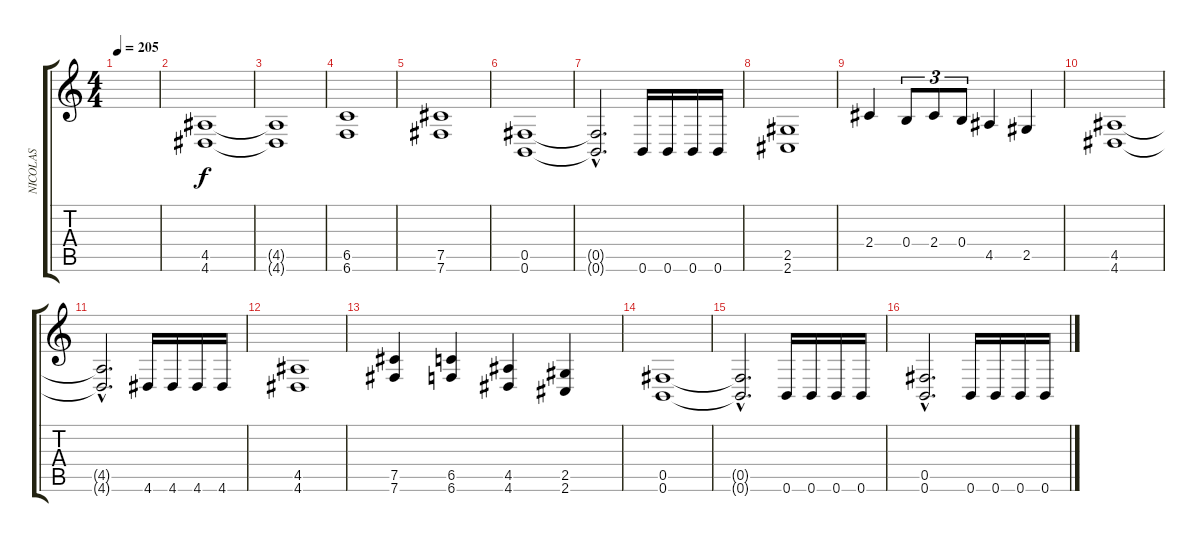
\track ("NICOLAS" "NICOLAS") {instrument overdrivenguitar}
\staff {score tabs}
\tuning (Db4 Ab3 E3 B2 Gb2 B1) {hide}
\ts (4 4)
\tempo 205
\clef g2
\ks c
|
(4.5 4.6).1 |
(4.5{t} 4.6{t}).1 |
(6.5 6.6).1 |
(7.5 7.6).1 |
(0.5 0.6).1 |
(0.5{hac t} 0.6{hac t}).2{d} 0.6.16 0.6.16 0.6.16 0.6.16 |
(2.5 2.6).1 |
2.4.4 0.4.8{tu (3 2)} 2.4.8{tu (3 2)} 0.4.8{tu (3 2)} 4.5.4 2.5.4 |
(4.5 4.6).1 |
(4.5{hac t} 4.6{hac t}).2{d} 4.6.16 4.6.16 4.6.16 4.6.16 |
(4.5 4.6).1 |
(7.5 7.6).4 (6.5 6.6).4 (4.5 4.6).4 (2.5 2.6).4 |
(0.5 0.6).1 |
(0.5{hac t} 0.6{hac t}).2{d} 0.6.16 0.6.16 0.6.16 0.6.16 |
(0.5{hac} 0.6{hac}).2{d} 0.6.16 0.6.16 0.6.16 0.6.16
